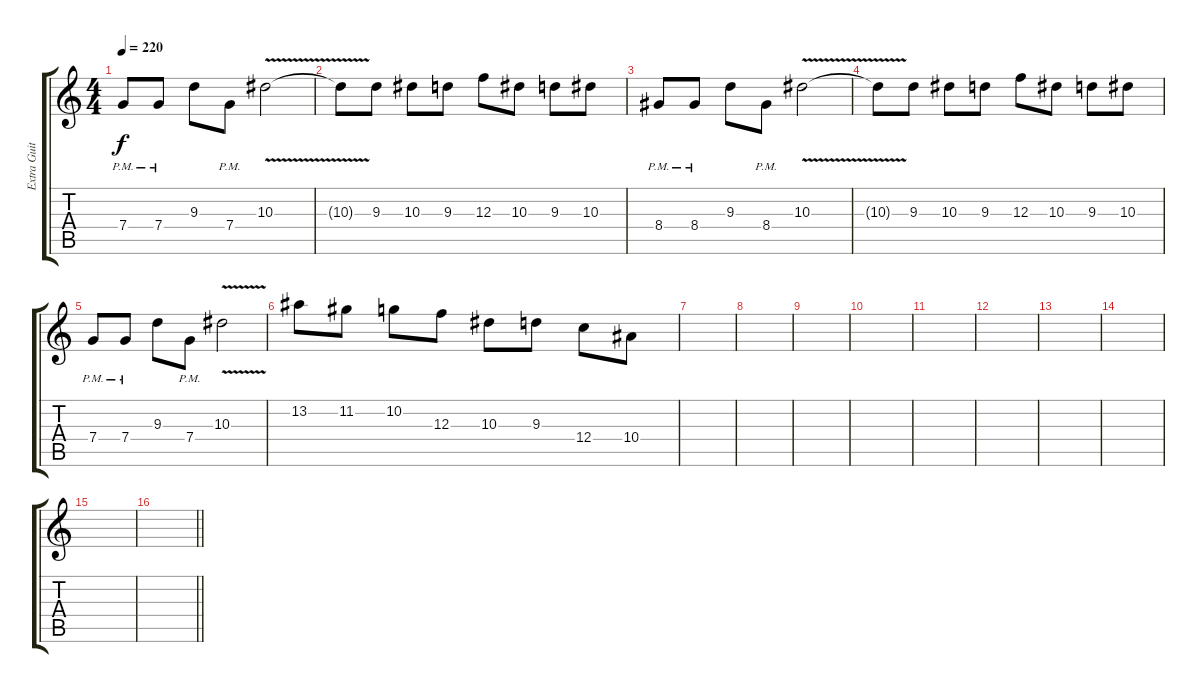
\track ("Extra Guitar" "Extra Guit") {instrument distortionguitar}
\staff {score tabs}
\tuning (D4 A3 F3 C3 G2 C2) {hide}
\ts (4 4)
\tempo 220
\clef g2
\ks c
7.4{pm}.8{dy f} 7.4{pm}.8 9.3.8 7.4{pm}.8 10.3{v}.2 |
10.3{t}.8 9.3.8 10.3.8 9.3.8 12.3.8 10.3.8 9.3.8 10.3.8 |
8.4{pm}.8 8.4{pm}.8 9.3.8 8.4{pm}.8 10.3{v}.2 |
10.3{t}.8 9.3.8 10.3.8 9.3.8 12.3.8 10.3.8 9.3.8 10.3.8 |
7.4{pm}.8 7.4{pm}.8 9.3.8 7.4{pm}.8 10.3{v}.2 |
13.2.8 11.2.8 10.2.8 12.3.8 10.3.8 9.3.8 12.4.8 10.4.8 |
|
|
|
|
|
|
|
|
|
\barLineRight lightlight
